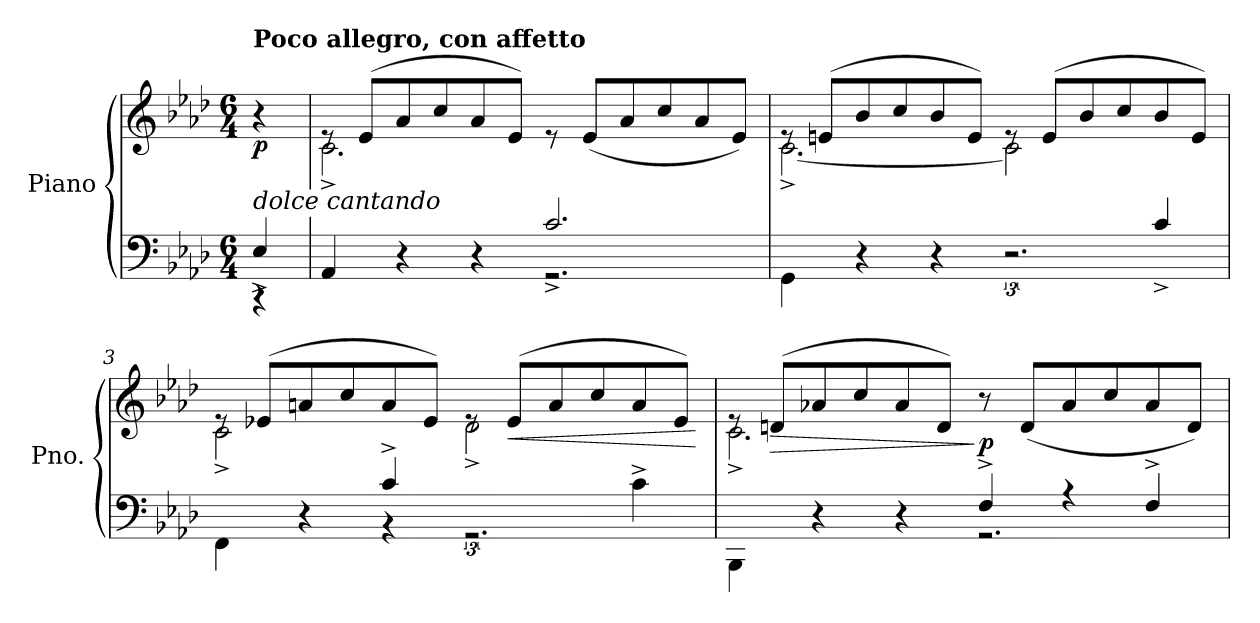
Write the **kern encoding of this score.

**kern	**kern	**dynam
*part1	*part1	*part1
*staff2	*staff1	*staff1/2
*I"Piano	*	*
*I'Pno.	*	*
*clefF4	*clefG2	*
*k[b-e-a-d-]	*k[b-e-a-d-]	*
*M6/4	*M6/4	*
=	=	=
*^	*	*
!	!	!LO:TX:a:B:t=Poco allegro, con affetto	!
!	!	!LO:TX:b:i:t=dolce cantando	!
!	!	!	!LO:DY:b
4rCC	4E-^/	4r	p
=1	=1	=1	=1
*	*	*^	*
4AA-/	2.ryy	8re	2.c^\	.
.	.	(>8e-/L	.	.
4r	.	8a-/	.	.
.	.	8cc/	.	.
4r	.	8a-/	.	.
.	.	8e-/J)	.	.
2.rGG	2.c^/	8re	2.ryy	.
.	.	(<8e-/L	.	.
.	.	8a-/	.	.
.	.	8cc/	.	.
.	.	8a-/	.	.
.	.	8e-/J)	.	.
*v	*v	*	*	*
=2	=2	=2	=2
4GG\	8re	[2.c^\	.
.	(>8en/L	.	.
4r	8b-/	.	.
.	8cc/	.	.
4r	8b-/	.	.
.	8e/J)	.	.
3.r	8re	2c\]	.
.	(>8e/L	.	.
.	8b-/	.	.
.	8cc/	.	.
4c^/	8b-/	4ryy	.
.	8e/J)	.	.
=3	=3	=3	=3
*^	*	*	*
4FF\	4ryy	8re	2c^\	.
.	.	(>8e-X/L	.	.
4ryy	4r	8an/	.	.
.	.	8cc/	.	.
4c^/	4r	8a/	4ryy	.
.	.	8e-/J)	.	.
3.rGG	2.ryy	8re	(<2d-^\	.
!	!	!	!	!LO:HP:b
.	.	(>8e-/L	.	<
.	.	8a/	.	.
.	.	8cc/	.	.
4c^\)	.	8a/	4ryy	.
.	.	8e-/J)	.	.
*v	*v	*	*	*
*	*v	*v	*
.	.	[
=4	=4	=4
*^	*^	*
4BBB-\	4ryy	8re	(<2.c^\	.
!	!	!	!	!LO:HP:b
.	.	(>8dn/L	.	>
4ryy	4r	8a-X/	.	.
.	.	8cc/	.	.
4ryy	4r	8a-/	.	.
.	.	8d/J)	.	.
!	!	!	!	!LO:DY:n=1:b
4F^/)	2.r	8r	2.ryy	] p
.	.	(<8d/L	.	.
4r	.	8a-/	.	.
.	.	8cc/	.	.
4F^/	.	8a-/	.	.
.	.	8d/J)	.	.
*v	*v	*	*	*
*	*v	*v	*
=	=	=
*-	*-	*-
